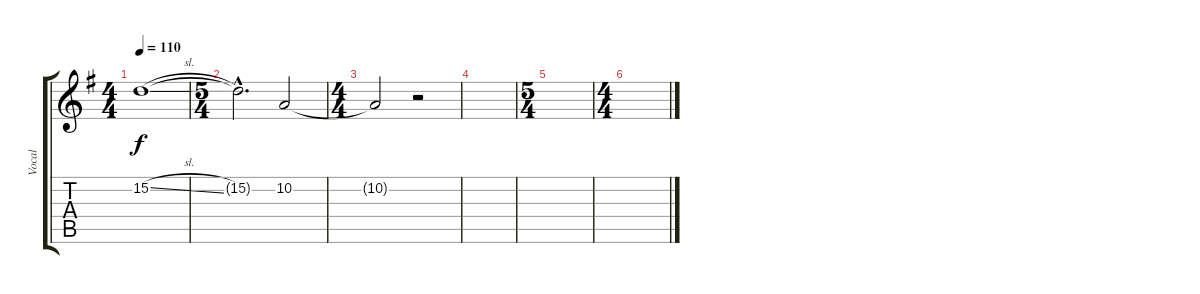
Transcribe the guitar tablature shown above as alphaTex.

\track ("Vocal" "Vocal") {instrument lead3calliope}
\staff {score tabs}
\tuning (E4 B3 G3 D3 A2 E2) {hide}
\ts (4 4)
\tempo 110
\clef g2
\ks g
15.2{sl}.1{dy f} |
\ts (5 4)
15.2{hac t}.2{d} 10.2.2 |
\ts (4 4)
10.2{t}.2 r.2 |
|
\ts (5 4)
|
\ts (4 4)
